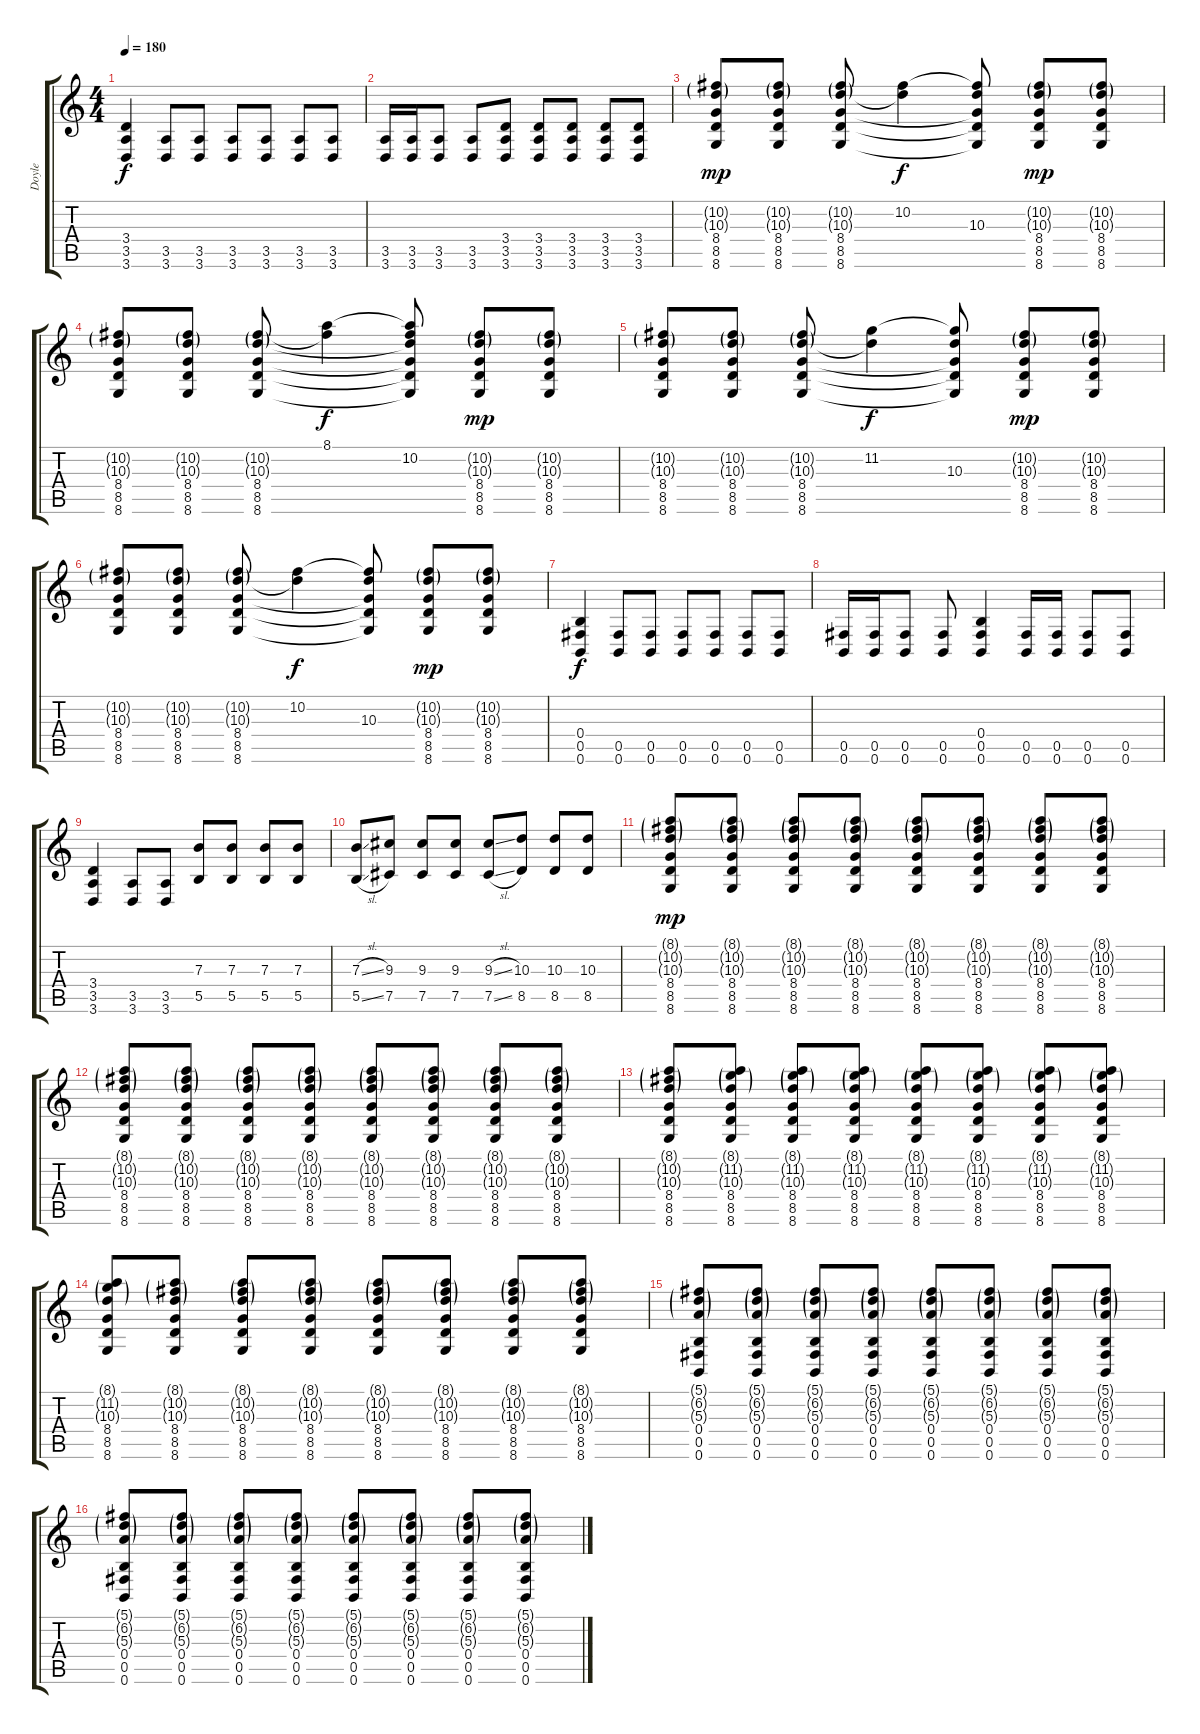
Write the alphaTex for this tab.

\track ("Doyle" "Doyle") {instrument distortionguitar}
\staff {score tabs}
\tuning (Db4 Ab3 E3 B2 Gb2 B1) {hide}
\ts (4 4)
\tempo 180
\clef g2
\ks c
(3.4 3.5 3.6).4{dy f} (3.5 3.6).8 (3.5 3.6).8 (3.5 3.6).8 (3.5 3.6).8 (3.5 3.6).8 (3.5 3.6).8 |
(3.5 3.6).16 (3.5 3.6).16 (3.5 3.6).8 (3.5 3.6).8 (3.4 3.5 3.6).8 (3.4 3.5 3.6).8 (3.4 3.5 3.6).8 (3.4 3.5 3.6).8 (3.4 3.5 3.6).8 |
(10.2{g} 10.3{g} 8.4 8.5 8.6).8{dy mp} (10.2{g} 10.3{g} 8.4 8.5 8.6).8 (10.2{g} 10.3{g} 8.4 8.5 8.6).8 (10.2 10.3{t}).4{dy f} (10.2{t} 10.3 8.4{t} 8.5{t} 8.6{t}).8 (10.2{g} 10.3{g} 8.4 8.5 8.6).8{dy mp} (10.2{g} 10.3{g} 8.4 8.5 8.6).8 |
(10.2{g} 10.3{g} 8.4 8.5 8.6).8 (10.2{g} 10.3{g} 8.4 8.5 8.6).8 (10.2{g} 10.3{g} 8.4 8.5 8.6).8 (8.1 10.2{t}).4{dy f} (8.1{t} 10.2 10.3{t} 8.4{t} 8.5{t} 8.6{t}).8 (10.2{g} 10.3{g} 8.4 8.5 8.6).8{dy mp} (10.2{g} 10.3{g} 8.4 8.5 8.6).8 |
(10.2{g} 10.3{g} 8.4 8.5 8.6).8 (10.2{g} 10.3{g} 8.4 8.5 8.6).8 (10.2{g} 10.3{g} 8.4 8.5 8.6).8 (11.2 10.3{t}).4{dy f} (11.2{t} 10.3 8.4{t} 8.5{t} 8.6{t}).8 (10.2{g} 10.3{g} 8.4 8.5 8.6).8{dy mp} (10.2{g} 10.3{g} 8.4 8.5 8.6).8 |
(10.2{g} 10.3{g} 8.4 8.5 8.6).8 (10.2{g} 10.3{g} 8.4 8.5 8.6).8 (10.2{g} 10.3{g} 8.4 8.5 8.6).8 (10.2 10.3{t}).4{dy f} (10.2{t} 10.3 8.4{t} 8.5{t} 8.6{t}).8 (10.2{g} 10.3{g} 8.4 8.5 8.6).8{dy mp} (10.2{g} 10.3{g} 8.4 8.5 8.6).8 |
(0.4 0.5 0.6).4{dy f} (0.5 0.6).8 (0.5 0.6).8 (0.5 0.6).8 (0.5 0.6).8 (0.5 0.6).8 (0.5 0.6).8 |
(0.5 0.6).16 (0.5 0.6).16 (0.5 0.6).8 (0.5 0.6).8 (0.4 0.5 0.6).4 (0.5 0.6).16 (0.5 0.6).16 (0.5 0.6).8 (0.5 0.6).8 |
(3.4 3.5 3.6).4 (3.5 3.6).8 (3.5 3.6).8 (7.3 5.5).8 (7.3 5.5).8 (7.3 5.5).8 (7.3 5.5).8 |
(7.3{sl} 5.5{sl}).8 (9.3 7.5).8 (9.3 7.5).8 (9.3 7.5).8 (9.3{sl} 7.5{sl}).8 (10.3 8.5).8 (10.3 8.5).8 (10.3 8.5).8 |
(8.1{g} 10.2{g} 10.3{g} 8.4 8.5 8.6).8{dy mp} (8.1{g} 10.2{g} 10.3{g} 8.4 8.5 8.6).8 (8.1{g} 10.2{g} 10.3{g} 8.4 8.5 8.6).8 (8.1{g} 10.2{g} 10.3{g} 8.4 8.5 8.6).8 (8.1{g} 10.2{g} 10.3{g} 8.4 8.5 8.6).8 (8.1{g} 10.2{g} 10.3{g} 8.4 8.5 8.6).8 (8.1{g} 10.2{g} 10.3{g} 8.4 8.5 8.6).8 (8.1{g} 10.2{g} 10.3{g} 8.4 8.5 8.6).8 |
(8.1{g} 10.2{g} 10.3{g} 8.4 8.5 8.6).8 (8.1{g} 10.2{g} 10.3{g} 8.4 8.5 8.6).8 (8.1{g} 10.2{g} 10.3{g} 8.4 8.5 8.6).8 (8.1{g} 10.2{g} 10.3{g} 8.4 8.5 8.6).8 (8.1{g} 10.2{g} 10.3{g} 8.4 8.5 8.6).8 (8.1{g} 10.2{g} 10.3{g} 8.4 8.5 8.6).8 (8.1{g} 10.2{g} 10.3{g} 8.4 8.5 8.6).8 (8.1{g} 10.2{g} 10.3{g} 8.4 8.5 8.6).8 |
(8.1{g} 10.2{g} 10.3{g} 8.4 8.5 8.6).8 (8.1{g} 11.2{g} 10.3{g} 8.4 8.5 8.6).8 (8.1{g} 11.2{g} 10.3{g} 8.4 8.5 8.6).8 (8.1{g} 11.2{g} 10.3{g} 8.4 8.5 8.6).8 (8.1{g} 11.2{g} 10.3{g} 8.4 8.5 8.6).8 (8.1{g} 11.2{g} 10.3{g} 8.4 8.5 8.6).8 (8.1{g} 11.2{g} 10.3{g} 8.4 8.5 8.6).8 (8.1{g} 11.2{g} 10.3{g} 8.4 8.5 8.6).8 |
(8.1{g} 11.2{g} 10.3{g} 8.4 8.5 8.6).8 (8.1{g} 10.2{g} 10.3{g} 8.4 8.5 8.6).8 (8.1{g} 10.2{g} 10.3{g} 8.4 8.5 8.6).8 (8.1{g} 10.2{g} 10.3{g} 8.4 8.5 8.6).8 (8.1{g} 10.2{g} 10.3{g} 8.4 8.5 8.6).8 (8.1{g} 10.2{g} 10.3{g} 8.4 8.5 8.6).8 (8.1{g} 10.2{g} 10.3{g} 8.4 8.5 8.6).8 (8.1{g} 10.2{g} 10.3{g} 8.4 8.5 8.6).8 |
(5.1{g} 6.2{g} 5.3{g} 0.4 0.5 0.6).8 (5.1{g} 6.2{g} 5.3{g} 0.4 0.5 0.6).8 (5.1{g} 6.2{g} 5.3{g} 0.4 0.5 0.6).8 (5.1{g} 6.2{g} 5.3{g} 0.4 0.5 0.6).8 (5.1{g} 6.2{g} 5.3{g} 0.4 0.5 0.6).8 (5.1{g} 6.2{g} 5.3{g} 0.4 0.5 0.6).8 (5.1{g} 6.2{g} 5.3{g} 0.4 0.5 0.6).8 (5.1{g} 6.2{g} 5.3{g} 0.4 0.5 0.6).8 |
(5.1{g} 6.2{g} 5.3{g} 0.4 0.5 0.6).8 (5.1{g} 6.2{g} 5.3{g} 0.4 0.5 0.6).8 (5.1{g} 6.2{g} 5.3{g} 0.4 0.5 0.6).8 (5.1{g} 6.2{g} 5.3{g} 0.4 0.5 0.6).8 (5.1{g} 6.2{g} 5.3{g} 0.4 0.5 0.6).8 (5.1{g} 6.2{g} 5.3{g} 0.4 0.5 0.6).8 (5.1{g} 6.2{g} 5.3{g} 0.4 0.5 0.6).8 (5.1{g} 6.2{g} 5.3{g} 0.4 0.5 0.6).8
